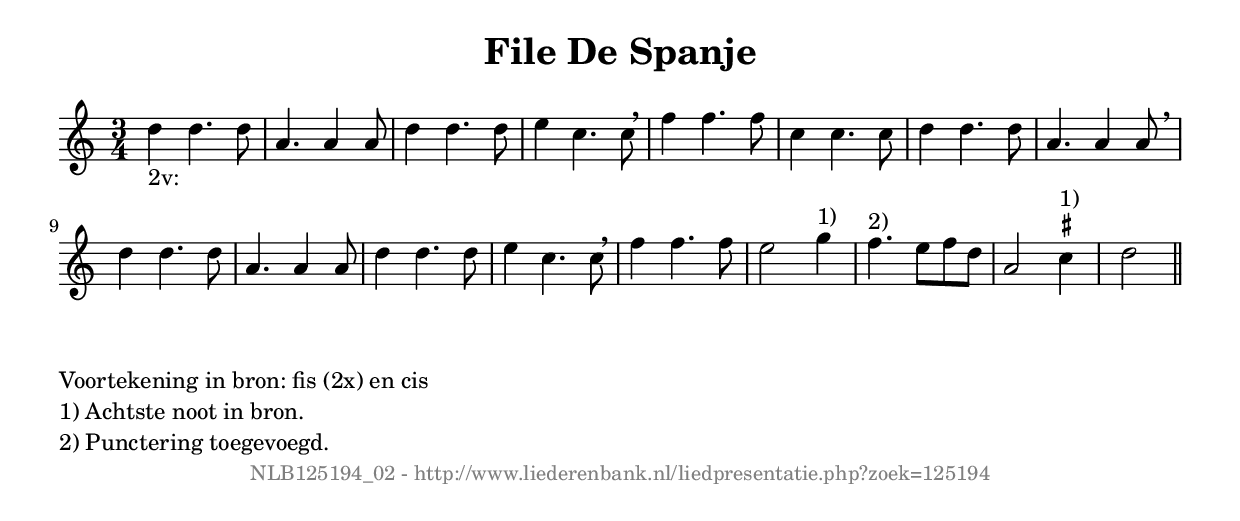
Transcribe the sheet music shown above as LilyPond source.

%
% produced by wce2krn 1.64 (7 June 2014)
%
\version"2.16"
#(append! paper-alist '(("long" . (cons (* 210 mm) (* 2000 mm)))))
#(set-default-paper-size "long")
sb = {\breathe}
mBreak = {\breathe }
bBreak = {\breathe }
x = {\once\override NoteHead #'style = #'cross }
gl=\glissando
itime={\override Staff.TimeSignature #'stencil = ##f }
ficta = {\once\set suggestAccidentals = ##t}
fine = {\once\override Score.RehearsalMark #'self-alignment-X = #1 \mark \markup {\italic{Fine}}}
dc = {\once\override Score.RehearsalMark #'self-alignment-X = #1 \mark \markup {\italic{D.C.}}}
dcf = {\once\override Score.RehearsalMark #'self-alignment-X = #1 \mark \markup {\italic{D.C. al Fine}}}
dcc = {\once\override Score.RehearsalMark #'self-alignment-X = #1 \mark \markup {\italic{D.C. al Coda}}}
ds = {\once\override Score.RehearsalMark #'self-alignment-X = #1 \mark \markup {\italic{D.S.}}}
dsf = {\once\override Score.RehearsalMark #'self-alignment-X = #1 \mark \markup {\italic{D.S. al Fine}}}
dsc = {\once\override Score.RehearsalMark #'self-alignment-X = #1 \mark \markup {\italic{D.S. al Coda}}}
pv = {\set Score.repeatCommands = #'((volta "1"))}
sv = {\set Score.repeatCommands = #'((volta "2"))}
tv = {\set Score.repeatCommands = #'((volta "3"))}
qv = {\set Score.repeatCommands = #'((volta "4"))}
xv = {\set Score.repeatCommands = #'((volta #f))}
\header{ tagline = ""
title = "File De Spanje"
}
\score {{
\key a \minor
\relative g'
{
\set melismaBusyProperties = #'()
\time 3/4
\tempo 4=120
\override Score.MetronomeMark #'transparent = ##t
\override Score.RehearsalMark #'break-visibility = #(vector #t #t #f)
d'4_"2v:" d4. d8 a4. a4 a8 d4 d4. d8 e4 c4. c8 \sb f4 f4. f8 c4 c4. c8 d4 d4. d8 a4. a4 a8 \mBreak \bar "|"
d4 d4. d8 a4. a4 a8 d4 d4. d8 e4 c4. c8 \sb f4 f4. f8 e2 g4^"1)" f4.^"2)" e8 f d a2 \ficta cis4^"1)" d2 \bar "||"
 }}
 \midi { }
 \layout {
            indent = 0.0\cm
}
}
\markup { \wordwrap-string #" 
Voortekening in bron: fis (2x) en cis

1) Achtste noot in bron.

2) Punctering toegevoegd.
"}
\markup { \vspace #0 } \markup { \with-color #grey \fill-line { \center-column { \smaller "NLB125194_02 - http://www.liederenbank.nl/liedpresentatie.php?zoek=125194" } } }
